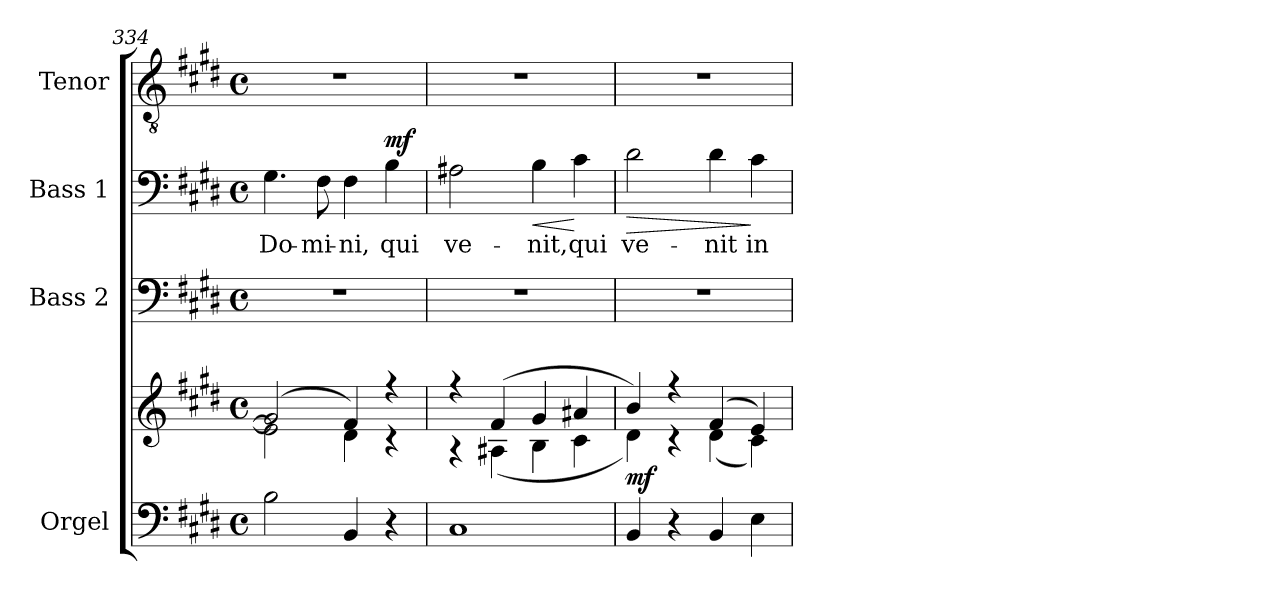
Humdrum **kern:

**kern	**kern	**dynam	**kern	**kern	**text	**dynam	**kern
*part4	*part4	*part4	*part3	*part2	*part2	*part2	*part1
*staff5	*staff4	*staff4/5	*staff3	*staff2	*staff2	*staff2	*staff1
*I"Orgel	*	*	*I"Bass 2	*I"Bass 1	*	*	*I"Tenor
*I'Org.	*	*	*I'B2.	*I'B1.	*	*	*I'T.
*clefF4	*clefG2	*	*clefF4	*clefF4	*	*	*clefGv2
*k[f#c#g#d#]	*k[f#c#g#d#]	*	*k[f#c#g#d#]	*k[f#c#g#d#]	*	*	*k[f#c#g#d#]
*E:	*E:	*	*E:	*E:	*	*	*E:
*M4/4	*M4/4	*	*M4/4	*M4/4	*	*	*M4/4
*met(c)	*met(c)	*	*met(c)	*met(c)	*	*	*met(c)
=334	=334	=334	=334	=334	=334	=334	=334
*	*^	*	*	*	*	*	*
!	!	!	!	!	!	!LO:LY:b	!	!
2B\	(2g#/]	2e\]	.	1r	4.G#\	Do-	.	1r
!	!	!	!	!	!	!LO:LY:b	!	!
.	.	.	.	.	8F#\	-mi-	.	.
!	!	!	!	!	!	!LO:LY:b	!	!
4BB/	4f#/)	4d#\	.	.	4F#\	-ni,	.	.
!	!	!	!	!	!	!LO:LY:b	!LO:DY:a	!
4r	4r	4r	.	.	4B\	qui	mf	.
=335	=335	=335	=335	=335	=335	=335	=335	=335
!	!	!	!	!	!	!LO:LY:b	!	!
1C#	4r	4r	.	1r	2A#X\	ve-	.	1r
.	(4f#/	(<4A#X\	.	.	.	.	.	.
!	!	!	!	!	!	!LO:LY:b	!LO:HP:b	!
.	4g#/	4B\	.	.	4B\	-nit,	<	.
!	!	!	!	!	!	!LO:LY:b	!	!
.	4a#X/	4c#\	.	.	4c#\	qui	[	.
=336	=336	=336	=336	=336	=336	=336	=336	=336
!	!	!	!LO:DY:b	!	!	!LO:LY:b	!LO:HP:b	!
4BB/	4b/)	4d#\)	mf	1r	2d#\	ve-	>	1r
4r	4r	4r	.	.	.	.	.	.
!	!	!	!	!	!	!LO:LY:b	!	!
4BB/	(4f#/	(<4d#\	.	.	4d#\	-nit	.	.
!	!	!	!	!	!	!LO:LY:b	!	!
4E\	4e/)	4c#\)	.	.	4c#\	in	]	.
*	*v	*v	*	*	*	*	*	*
=	=	=	=	=	=	=	=
*-	*-	*-	*-	*-	*-	*-	*-
